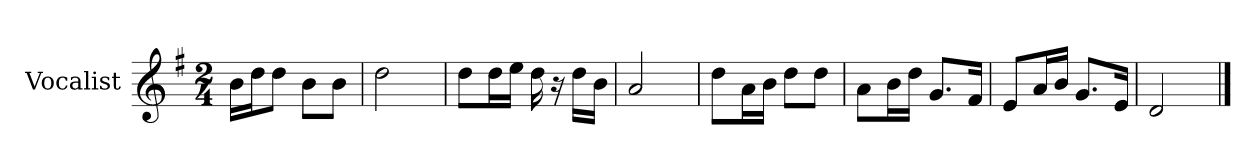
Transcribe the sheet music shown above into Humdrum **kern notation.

**kern
*part1
*staff1
*I"Vocalist
*k[f#]
*G:
*M2/4
=
16bLL
16ddJ
8ddJ
8bL
8bJ
=1
2dd
=2
8ddL
16ddL
16eeJJ
16dd
16r
16ddLL
16bJJ
=3
2a
=4
8ddL
16aL
16bJJ
8ddL
8ddJ
=5
8aL
16bL
16ddJJ
8.gL
16f#Jk
=6
8eL
16aL
16bJJ
8.gL
16eJk
=7
2d
==
*-
